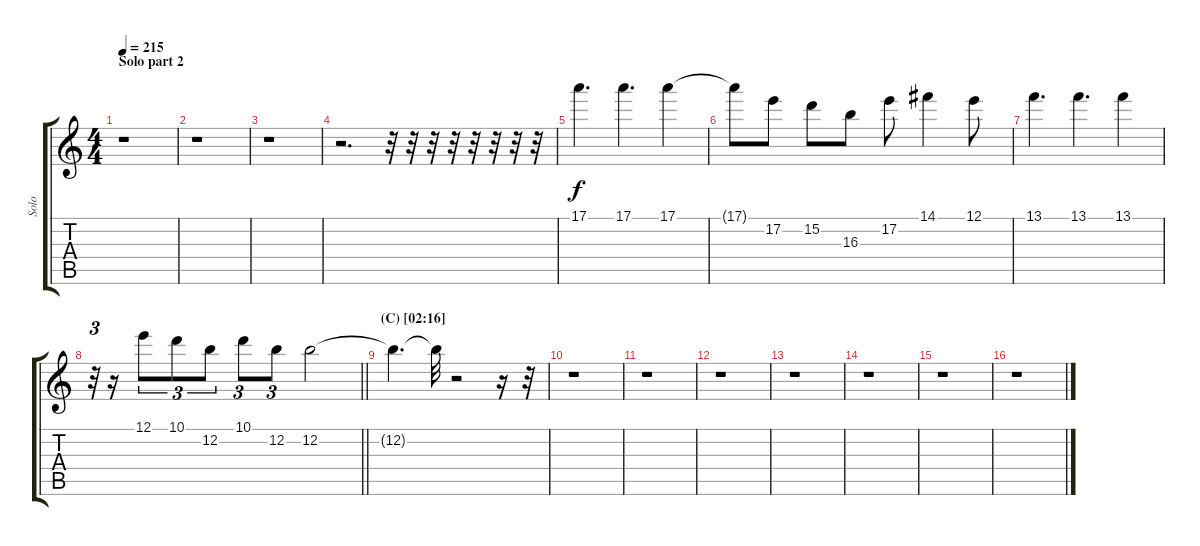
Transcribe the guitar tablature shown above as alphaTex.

\track ("Solo" "Solo") {instrument distortionguitar}
\staff {score tabs}
\tuning (E4 B3 G3 D3 A2 E2) {hide}
\ts (4 4)
\section ("" "Solo part 2")
\tempo 215
\clef g2
\ks c
r.1{dy f} |
r.1 |
r.1 |
r.2{d} r.32 r.32 r.32 r.32 r.32 r.32 r.32 r.32 |
17.1.4{d} 17.1.4{d} 17.1.4 |
17.1{t}.8 17.2.8 15.2.8 16.3.8 17.2.8 14.1.4 12.1.8 |
13.1.4{d} 13.1.4{d} 13.1.4 |
\barLineRight lightlight
r.32{tu (3 2)} r.16 12.1.8{tu (3 2)} 10.1.8{tu (3 2)} 12.2.8{tu (3 2)} 10.1.8{tu (3 2)} 12.2.8{tu (3 2)} 12.2.2 |
\section ("" "(C) [02:16]")
12.2{t}.4{d} 12.2{t}.32 r.2 r.16 r.32 |
r.1 |
r.1 |
r.1 |
r.1 |
r.1 |
r.1 |
r.1
